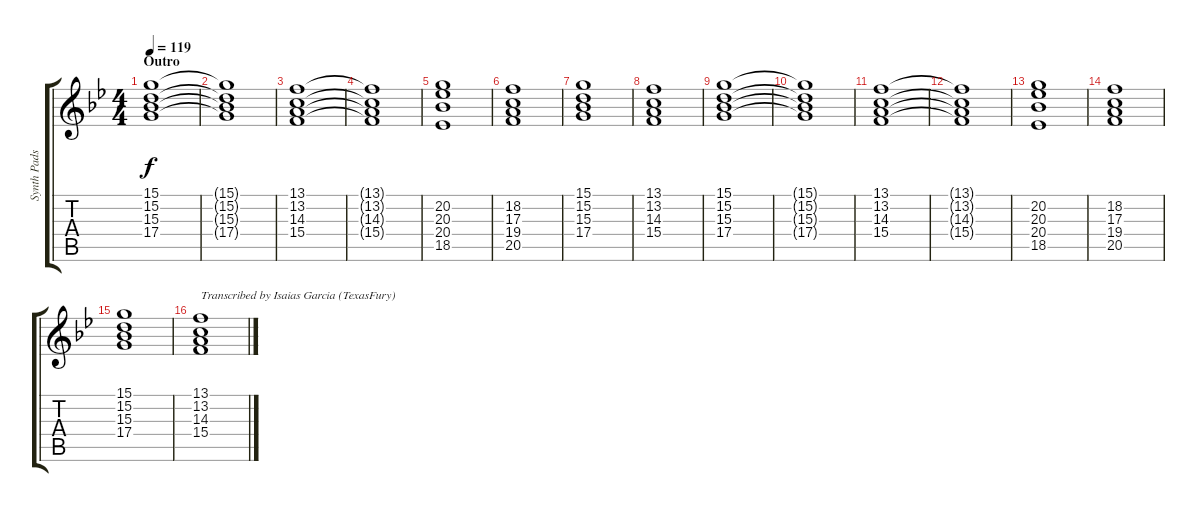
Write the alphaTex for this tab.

\track ("Synth Pads" "Synth Pads") {instrument pad2warm}
\staff {score tabs}
\tuning (E4 B3 G3 D3 A2 E2) {hide}
\ts (4 4)
\section ("" "Outro")
\tempo 119
\clef g2
\ks bb
(15.1 15.2 15.3 17.4).1{dy f volume 8} |
(15.1{t} 15.2{t} 15.3{t} 17.4{t}).1 |
(13.1 13.2 14.3 15.4).1 |
(13.1{t} 13.2{t} 14.3{t} 15.4{t}).1 |
(20.2 20.3 20.4 18.5).1 |
(18.2 17.3 19.4 20.5).1 |
(15.1 15.2 15.3 17.4).1 |
(13.1 13.2 14.3 15.4).1 |
(15.1 15.2 15.3 17.4).1 |
(15.1{t} 15.2{t} 15.3{t} 17.4{t}).1 |
(13.1 13.2 14.3 15.4).1 |
(13.1{t} 13.2{t} 14.3{t} 15.4{t}).1 |
(20.2 20.3 20.4 18.5).1 |
(18.2 17.3 19.4 20.5).1 |
(15.1 15.2 15.3 17.4).1 |
(13.1 13.2 14.3 15.4).1{txt "Transcribed by Isaias Garcia (TexasFury)"}
